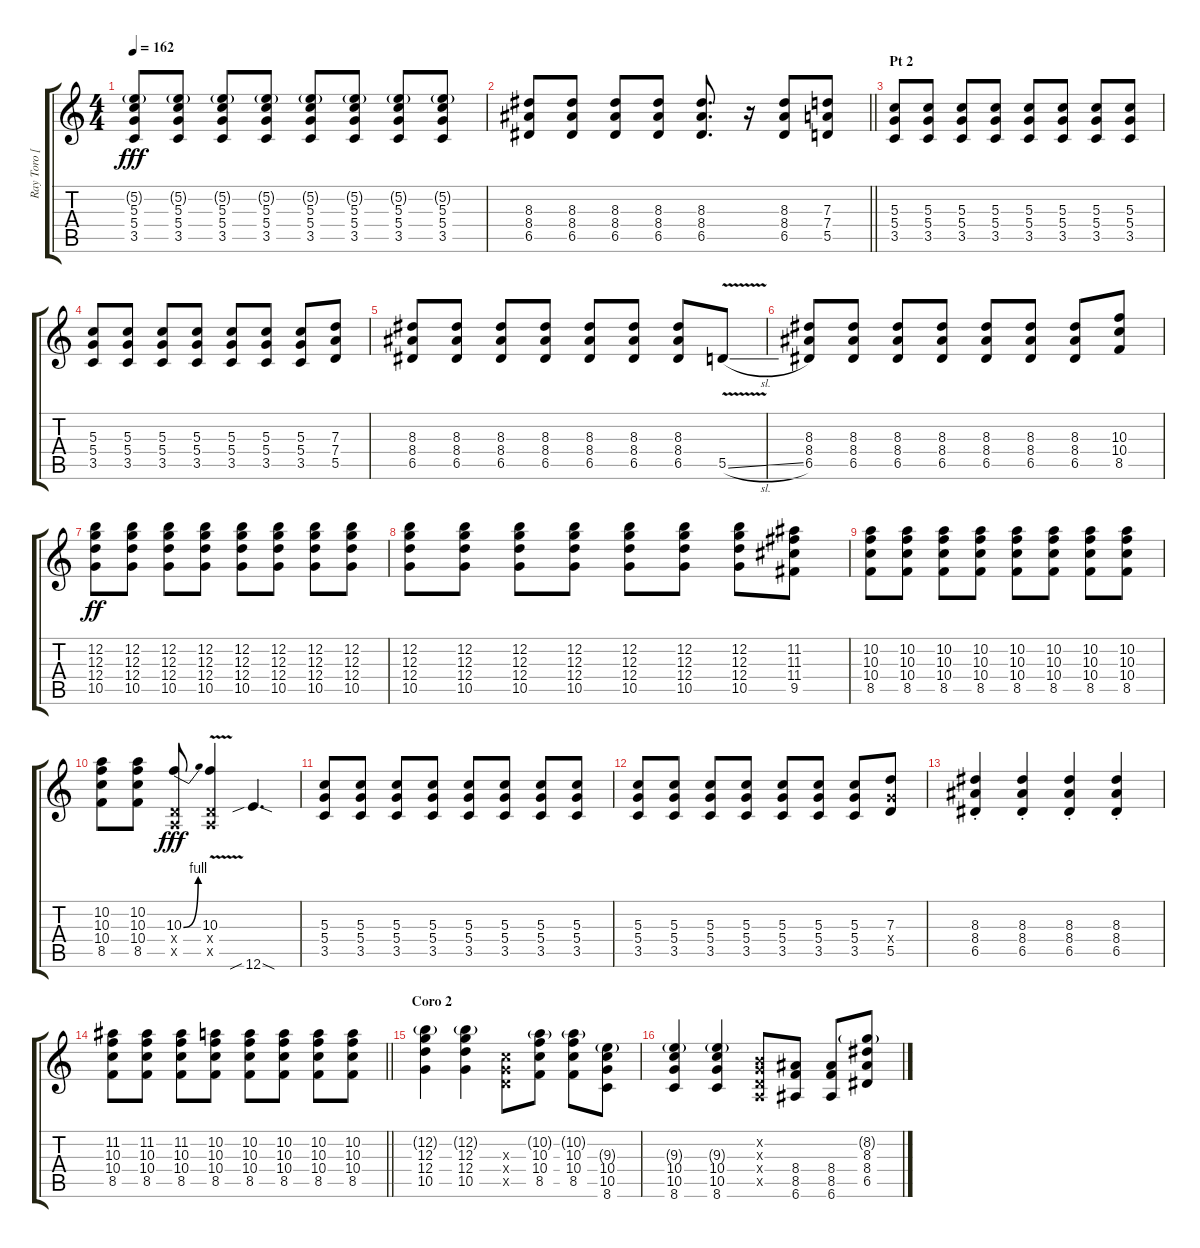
\track ("Ray Toro [Guitar]" "Ray Toro [") {instrument overdrivenguitar}
\staff {score tabs}
\tuning (E4 B3 G3 D3 A2 E2) {hide}
\ts (4 4)
\tempo 162
\clef g2
\ks c
(5.2{g} 5.3 5.4 3.5).8{dy fff} (5.2{g} 5.3 5.4 3.5).8 (5.2{g} 5.3 5.4 3.5).8 (5.2{g} 5.3 5.4 3.5).8 (5.2{g} 5.3 5.4 3.5).8 (5.2{g} 5.3 5.4 3.5).8 (5.2{g} 5.3 5.4 3.5).8 (5.2{g} 5.3 5.4 3.5).8 |
\barLineRight lightlight
(8.3 8.4 6.5).8 (8.3 8.4 6.5).8 (8.3 8.4 6.5).8 (8.3 8.4 6.5).8 (8.3 8.4 6.5).8{d} r.16 (8.3 8.4 6.5).8 (7.3 7.4 5.5).8 |
\section ("" "Pt 2")
(5.3 5.4 3.5).8 (5.3 5.4 3.5).8 (5.3 5.4 3.5).8 (5.3 5.4 3.5).8 (5.3 5.4 3.5).8 (5.3 5.4 3.5).8 (5.3 5.4 3.5).8 (5.3 5.4 3.5).8 |
(5.3 5.4 3.5).8 (5.3 5.4 3.5).8 (5.3 5.4 3.5).8 (5.3 5.4 3.5).8 (5.3 5.4 3.5).8 (5.3 5.4 3.5).8 (5.3 5.4 3.5).8 (7.3 7.4 5.5).8 |
(8.3 8.4 6.5).8 (8.3 8.4 6.5).8 (8.3 8.4 6.5).8 (8.3 8.4 6.5).8 (8.3 8.4 6.5).8 (8.3 8.4 6.5).8 (8.3 8.4 6.5).8 5.5{v sl}.8 |
(8.3 8.4 6.5).8 (8.3 8.4 6.5).8 (8.3 8.4 6.5).8 (8.3 8.4 6.5).8 (8.3 8.4 6.5).8 (8.3 8.4 6.5).8 (8.3 8.4 6.5).8 (10.3 10.4 8.5).8 |
(12.2 12.3 12.4 10.5).8{dy ff} (12.2 12.3 12.4 10.5).8 (12.2 12.3 12.4 10.5).8 (12.2 12.3 12.4 10.5).8 (12.2 12.3 12.4 10.5).8 (12.2 12.3 12.4 10.5).8 (12.2 12.3 12.4 10.5).8 (12.2 12.3 12.4 10.5).8 |
(12.2 12.3 12.4 10.5).8 (12.2 12.3 12.4 10.5).8 (12.2 12.3 12.4 10.5).8 (12.2 12.3 12.4 10.5).8 (12.2 12.3 12.4 10.5).8 (12.2 12.3 12.4 10.5).8 (12.2 12.3 12.4 10.5).8 (11.2 11.3 11.4 9.5).8 |
(10.2 10.3 10.4 8.5).8 (10.2 10.3 10.4 8.5).8 (10.2 10.3 10.4 8.5).8 (10.2 10.3 10.4 8.5).8 (10.2 10.3 10.4 8.5).8 (10.2 10.3 10.4 8.5).8 (10.2 10.3 10.4 8.5).8 (10.2 10.3 10.4 8.5).8 |
(10.2 10.3 10.4 8.5).8 (10.2 10.3 10.4 8.5).8 (10.3{be (bend 0 0 60 4)} 0.4{x} 0.5{x}).8{dy fff} (10.3{v} 0.4{x} 0.5{x}).4 12.6{sib sod}.4{d} |
(5.3 5.4 3.5).8 (5.3 5.4 3.5).8 (5.3 5.4 3.5).8 (5.3 5.4 3.5).8 (5.3 5.4 3.5).8 (5.3 5.4 3.5).8 (5.3 5.4 3.5).8 (5.3 5.4 3.5).8 |
(5.3 5.4 3.5).8 (5.3 5.4 3.5).8 (5.3 5.4 3.5).8 (5.3 5.4 3.5).8 (5.3 5.4 3.5).8 (5.3 5.4 3.5).8 (5.3 5.4 3.5).8 (7.3 5.4{x} 5.5).8 |
(8.3{st} 8.4{st} 6.5{st}).4 (8.3{st} 8.4{st} 6.5{st}).4 (8.3{st} 8.4{st} 6.5{st}).4 (8.3{st} 8.4{st} 6.5{st}).4 |
\barLineRight lightlight
(11.2 10.3 10.4 8.5).8 (11.2 10.3 10.4 8.5).8 (11.2 10.3 10.4 8.5).8 (10.2 10.3 10.4 8.5).8 (10.2 10.3 10.4 8.5).8 (10.2 10.3 10.4 8.5).8 (10.2 10.3 10.4 8.5).8 (10.2 10.3 10.4 8.5).8 |
\section ("" "Coro 2")
(12.2{g} 12.3 12.4 10.5).4{volume 9 balance 1} (12.2{g} 12.3 12.4 10.5).4 (5.3{x} 5.4{x} 5.5{x}).8 (10.2{g} 10.3 10.4 8.5).8 (10.2{g} 10.3 10.4 8.5).8 (9.3{g} 10.4 10.5 8.6).8 |
(9.3{g} 10.4 10.5 8.6).4 (9.3{g} 10.4 10.5 8.6).4 (0.2{x} 0.3{x} 0.4{x} 0.5{x}).8 (8.4 8.5 6.6).8 (8.4 8.5 6.6).8 (8.2{g} 8.3 8.4 6.5).8
